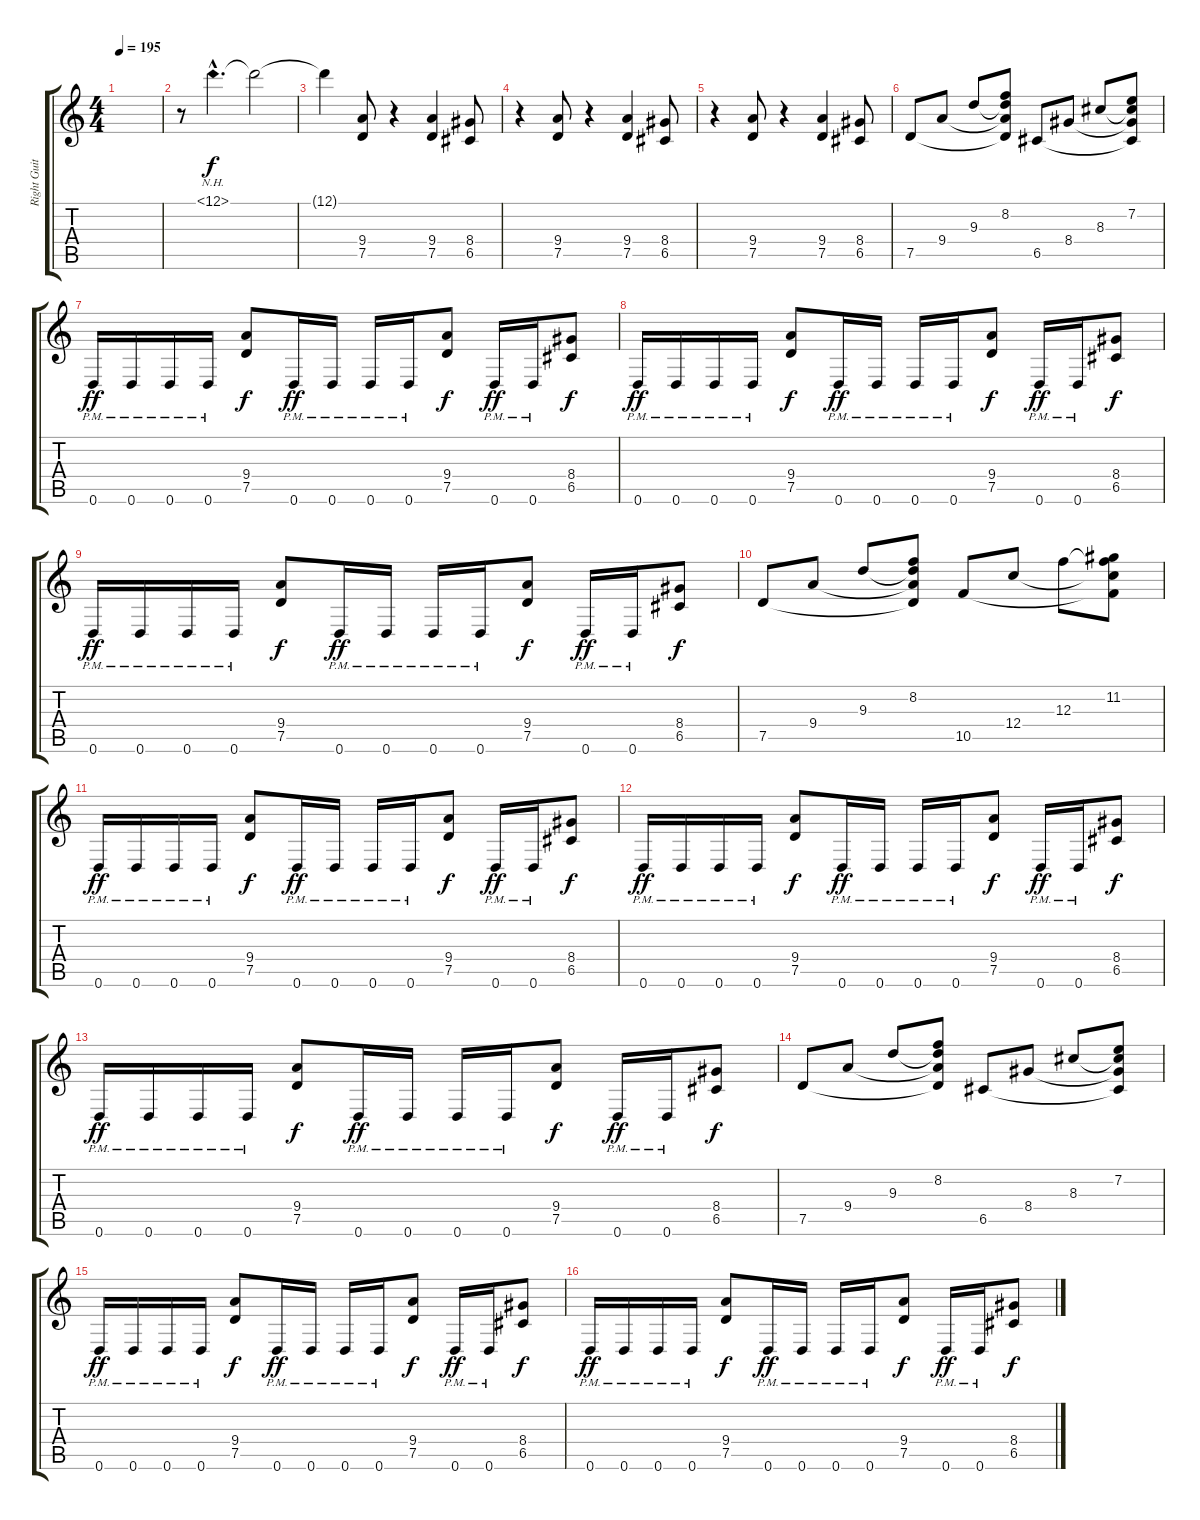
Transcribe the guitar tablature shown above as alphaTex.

\track ("Right Guitar" "Right Guit") {instrument distortionguitar}
\staff {score tabs}
\tuning (D4 A3 F3 C3 G2 D2) {hide}
\ts (4 4)
\tempo 195
\clef g2
\ks c
|
r.8 12.1{nh hac}.4{d} 12.1{t}.2 |
12.1{t}.4 (9.4 7.5).8 r.4 (9.4 7.5).4 (8.4 6.5).8 |
r.4 (9.4 7.5).8 r.4 (9.4 7.5).4 (8.4 6.5).8 |
r.4 (9.4 7.5).8 r.4 (9.4 7.5).4 (8.4 6.5).8 |
7.5.8 9.4.8 9.3.8 (8.2 9.3{t} 9.4{t} 7.5{t}).8 6.5.8 8.4.8 8.3.8 (7.2 8.3{t} 8.4{t} 6.5{t}).8 |
0.6{pm}.16{dy ff} 0.6{pm}.16 0.6{pm}.16 0.6{pm}.16 (9.4 7.5).8{dy f} 0.6{pm}.16{dy ff} 0.6{pm}.16 0.6{pm}.16 0.6{pm}.16 (9.4 7.5).8{dy f} 0.6{pm}.16{dy ff} 0.6{pm}.16 (8.4 6.5).8{dy f} |
0.6{pm}.16{dy ff} 0.6{pm}.16 0.6{pm}.16 0.6{pm}.16 (9.4 7.5).8{dy f} 0.6{pm}.16{dy ff} 0.6{pm}.16 0.6{pm}.16 0.6{pm}.16 (9.4 7.5).8{dy f} 0.6{pm}.16{dy ff} 0.6{pm}.16 (8.4 6.5).8{dy f} |
0.6{pm}.16{dy ff} 0.6{pm}.16 0.6{pm}.16 0.6{pm}.16 (9.4 7.5).8{dy f} 0.6{pm}.16{dy ff} 0.6{pm}.16 0.6{pm}.16 0.6{pm}.16 (9.4 7.5).8{dy f} 0.6{pm}.16{dy ff} 0.6{pm}.16 (8.4 6.5).8{dy f} |
7.5.8 9.4.8 9.3.8 (8.2 9.3{t} 9.4{t} 7.5{t}).8 10.5.8 12.4.8 12.3.8 (11.2 12.3{t} 12.4{t} 10.5{t}).8 |
0.6{pm}.16{dy ff} 0.6{pm}.16 0.6{pm}.16 0.6{pm}.16 (9.4 7.5).8{dy f} 0.6{pm}.16{dy ff} 0.6{pm}.16 0.6{pm}.16 0.6{pm}.16 (9.4 7.5).8{dy f} 0.6{pm}.16{dy ff} 0.6{pm}.16 (8.4 6.5).8{dy f} |
0.6{pm}.16{dy ff} 0.6{pm}.16 0.6{pm}.16 0.6{pm}.16 (9.4 7.5).8{dy f} 0.6{pm}.16{dy ff} 0.6{pm}.16 0.6{pm}.16 0.6{pm}.16 (9.4 7.5).8{dy f} 0.6{pm}.16{dy ff} 0.6{pm}.16 (8.4 6.5).8{dy f} |
0.6{pm}.16{dy ff} 0.6{pm}.16 0.6{pm}.16 0.6{pm}.16 (9.4 7.5).8{dy f} 0.6{pm}.16{dy ff} 0.6{pm}.16 0.6{pm}.16 0.6{pm}.16 (9.4 7.5).8{dy f} 0.6{pm}.16{dy ff} 0.6{pm}.16 (8.4 6.5).8{dy f} |
7.5.8 9.4.8 9.3.8 (8.2 9.3{t} 9.4{t} 7.5{t}).8 6.5.8 8.4.8 8.3.8 (7.2 8.3{t} 8.4{t} 6.5{t}).8 |
0.6{pm}.16{dy ff} 0.6{pm}.16 0.6{pm}.16 0.6{pm}.16 (9.4 7.5).8{dy f} 0.6{pm}.16{dy ff} 0.6{pm}.16 0.6{pm}.16 0.6{pm}.16 (9.4 7.5).8{dy f} 0.6{pm}.16{dy ff} 0.6{pm}.16 (8.4 6.5).8{dy f} |
0.6{pm}.16{dy ff} 0.6{pm}.16 0.6{pm}.16 0.6{pm}.16 (9.4 7.5).8{dy f} 0.6{pm}.16{dy ff} 0.6{pm}.16 0.6{pm}.16 0.6{pm}.16 (9.4 7.5).8{dy f} 0.6{pm}.16{dy ff} 0.6{pm}.16 (8.4 6.5).8{dy f}
